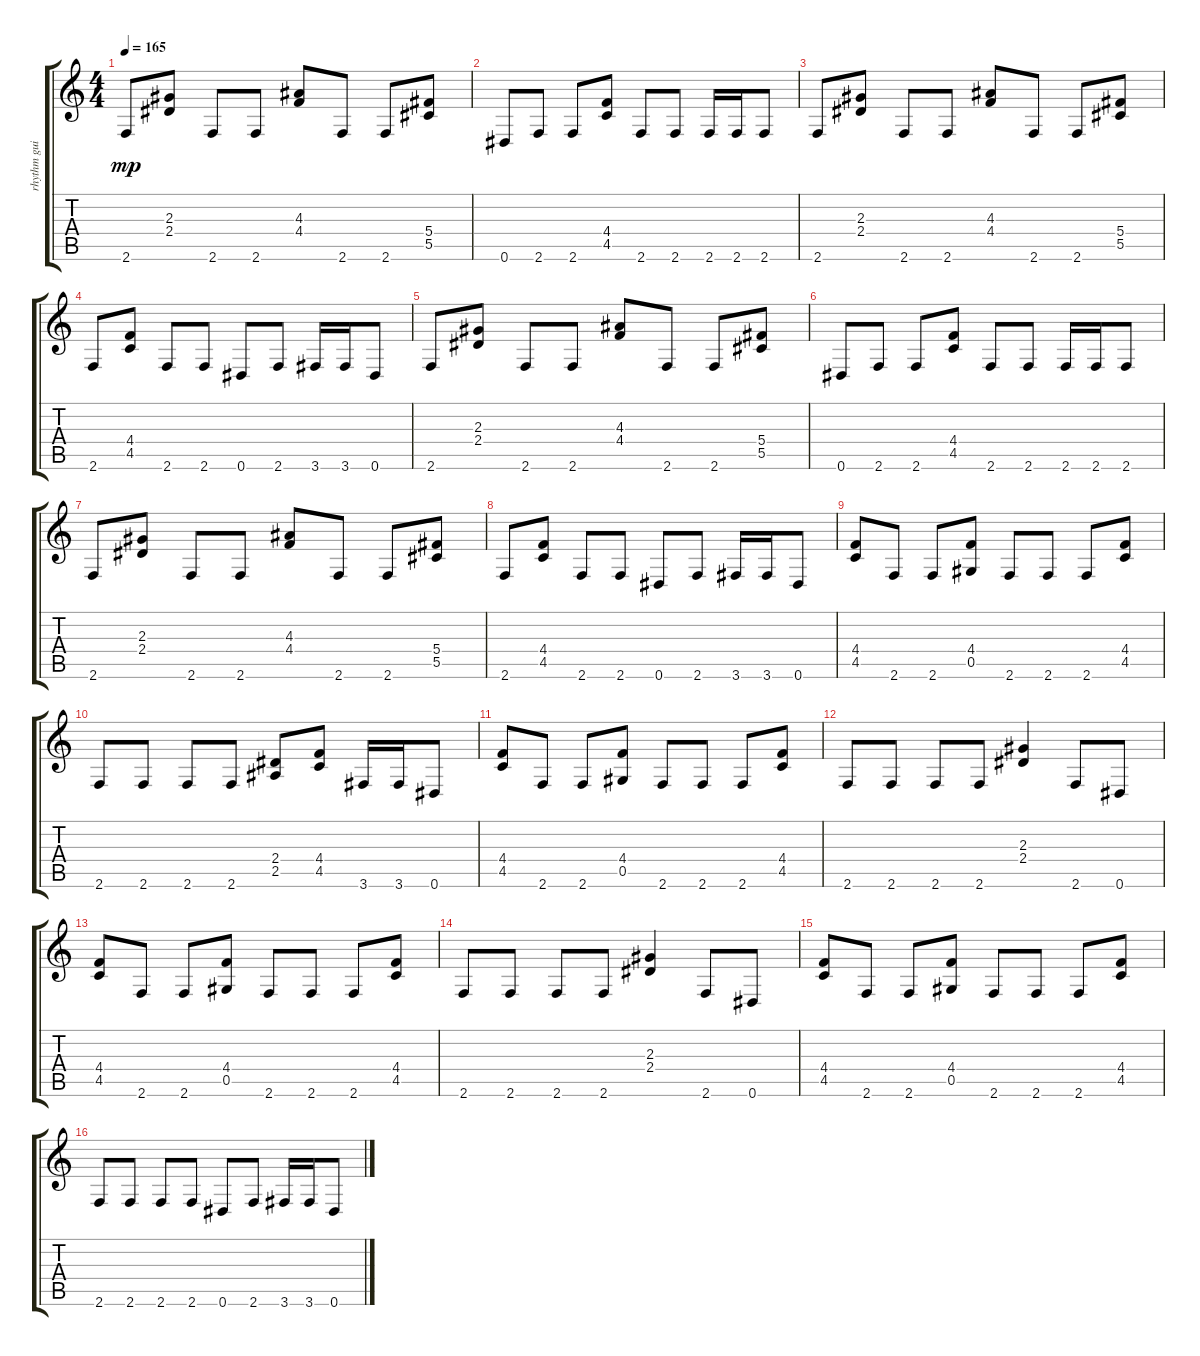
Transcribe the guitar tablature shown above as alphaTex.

\track ("rhythm guitar I" "rhythm gui") {instrument overdrivenguitar}
\staff {score tabs}
\tuning (Eb4 Bb3 Gb3 Db3 Ab2 Eb2) {hide}
\ts (4 4)
\tempo 165
\clef g2
\ks c
2.6.8{dy mp} (2.3 2.4).8 2.6.8 2.6.8 (4.3 4.4).8 2.6.8 2.6.8 (5.4 5.5).8 |
0.6.8 2.6.8 2.6.8 (4.4 4.5).8 2.6.8 2.6.8 2.6.16 2.6.16 2.6.8 |
2.6.8 (2.3 2.4).8 2.6.8 2.6.8 (4.3 4.4).8 2.6.8 2.6.8 (5.4 5.5).8 |
2.6.8 (4.4 4.5).8 2.6.8 2.6.8 0.6.8 2.6.8 3.6.16 3.6.16 0.6.8 |
2.6.8 (2.3 2.4).8 2.6.8 2.6.8 (4.3 4.4).8 2.6.8 2.6.8 (5.4 5.5).8 |
0.6.8 2.6.8 2.6.8 (4.4 4.5).8 2.6.8 2.6.8 2.6.16 2.6.16 2.6.8 |
2.6.8 (2.3 2.4).8 2.6.8 2.6.8 (4.3 4.4).8 2.6.8 2.6.8 (5.4 5.5).8 |
2.6.8 (4.4 4.5).8 2.6.8 2.6.8 0.6.8 2.6.8 3.6.16 3.6.16 0.6.8 |
(4.4 4.5).8 2.6.8 2.6.8 (4.4 0.5).8 2.6.8 2.6.8 2.6.8 (4.4 4.5).8 |
2.6.8 2.6.8 2.6.8 2.6.8 (2.4 2.5).8 (4.4 4.5).8 3.6.16 3.6.16 0.6.8 |
(4.4 4.5).8 2.6.8 2.6.8 (4.4 0.5).8 2.6.8 2.6.8 2.6.8 (4.4 4.5).8 |
2.6.8 2.6.8 2.6.8 2.6.8 (2.3 2.4).4 2.6.8 0.6.8 |
(4.4 4.5).8 2.6.8 2.6.8 (4.4 0.5).8 2.6.8 2.6.8 2.6.8 (4.4 4.5).8 |
2.6.8 2.6.8 2.6.8 2.6.8 (2.3 2.4).4 2.6.8 0.6.8 |
(4.4 4.5).8 2.6.8 2.6.8 (4.4 0.5).8 2.6.8 2.6.8 2.6.8 (4.4 4.5).8 |
2.6.8 2.6.8 2.6.8 2.6.8 0.6.8 2.6.8 3.6.16 3.6.16 0.6.8
